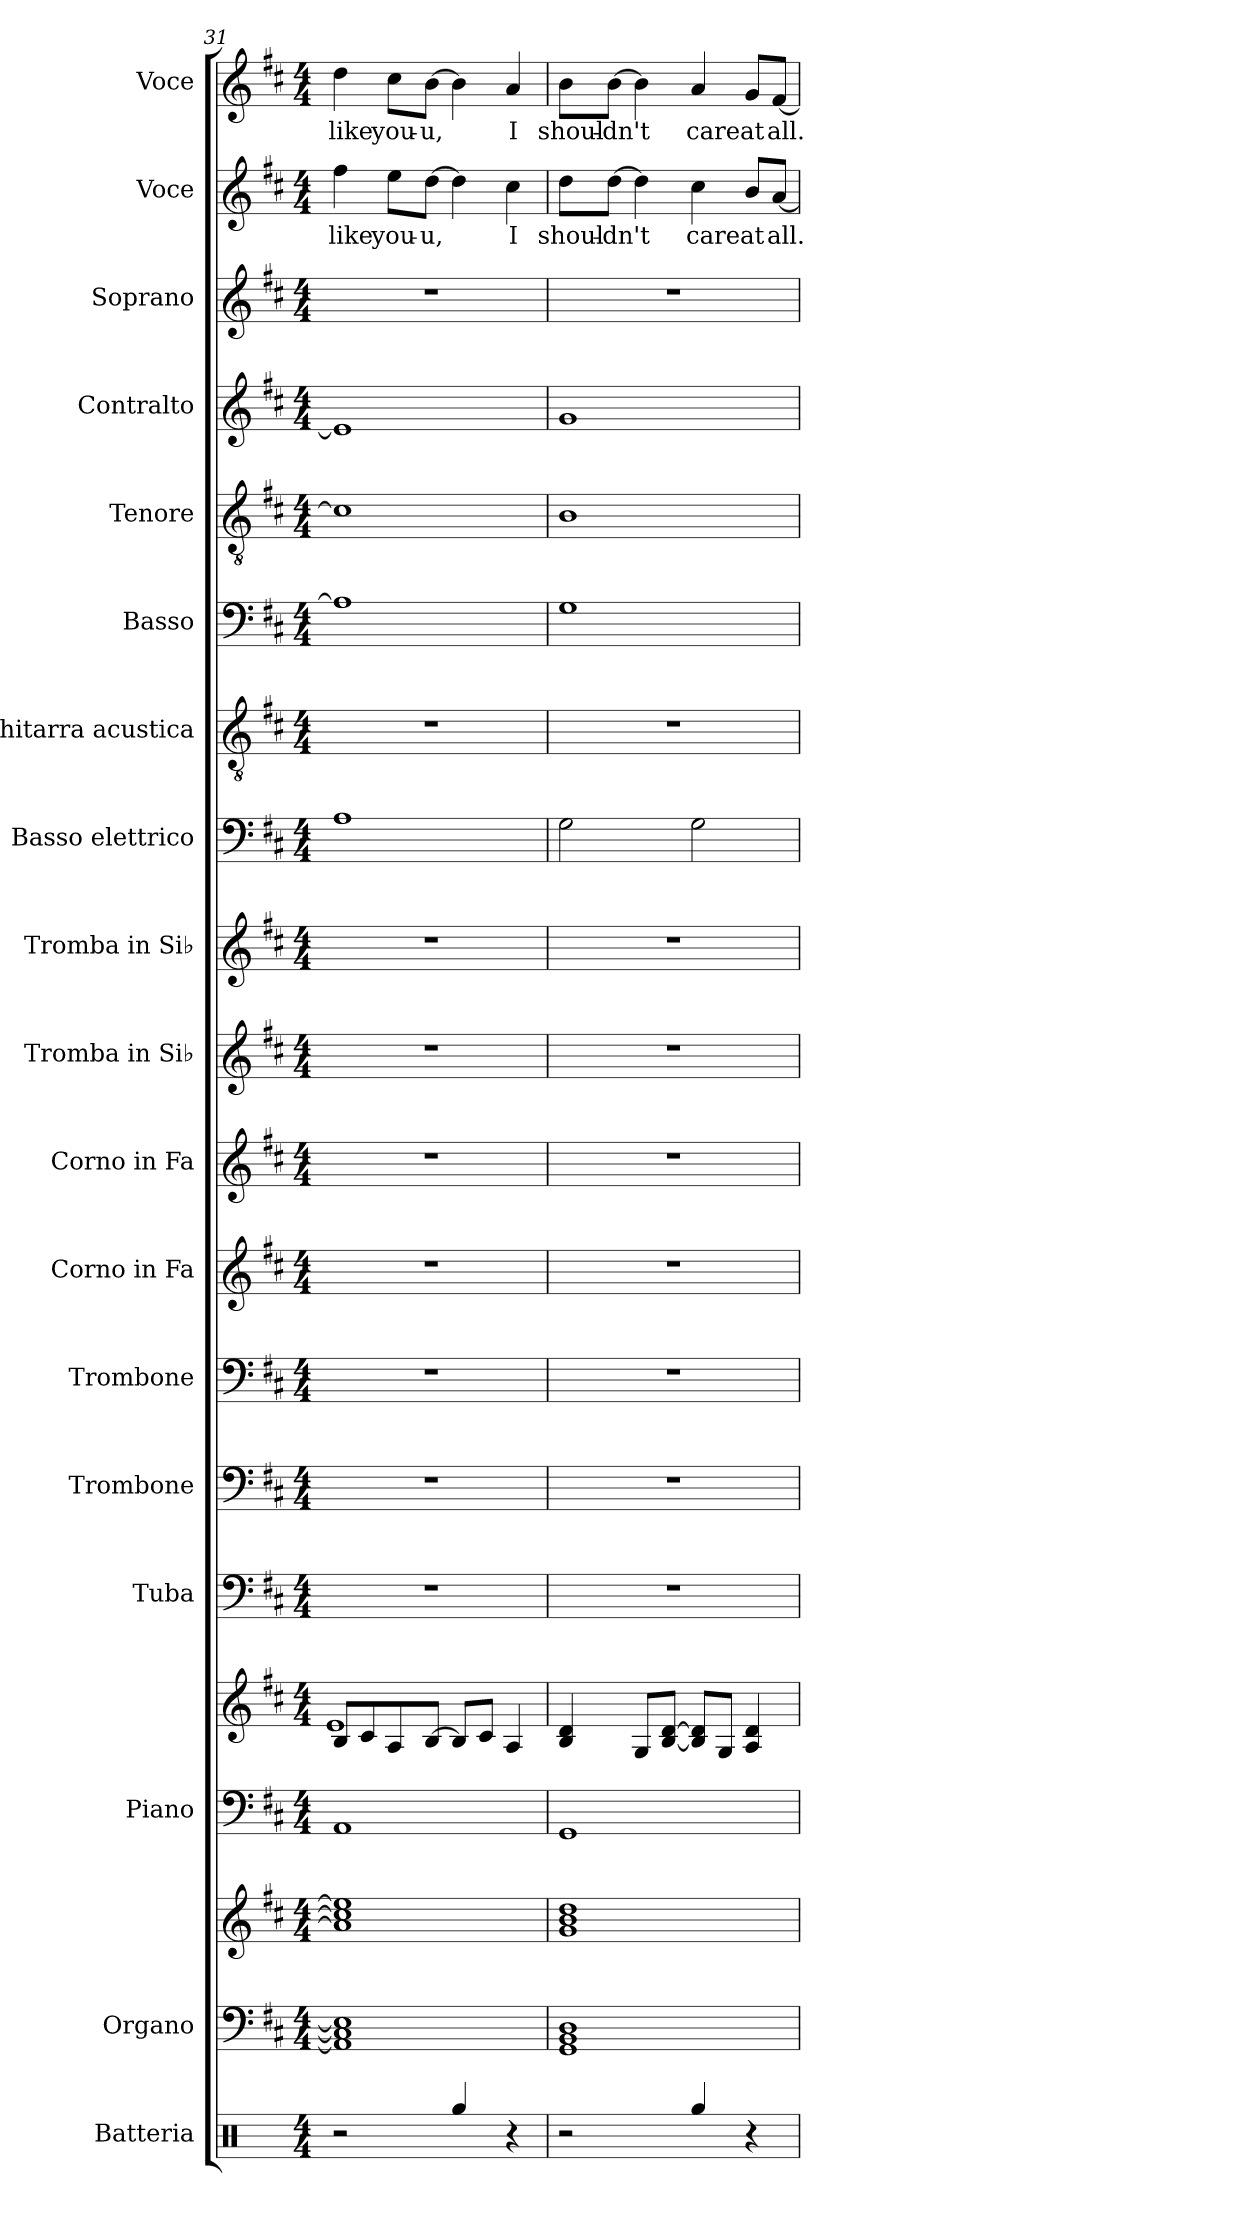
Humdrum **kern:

**kern	**kern	**kern	**kern	**kern	**kern	**kern	**kern	**kern	**kern	**kern	**kern	**kern	**kern	**kern	**kern	**kern	**kern	**kern	**text	**kern	**text
*part18	*part17	*part17	*part16	*part16	*part15	*part14	*part13	*part12	*part11	*part10	*part9	*part8	*part7	*part6	*part5	*part4	*part3	*part2	*part2	*part1	*part1
*staff20	*staff19	*staff18	*staff17	*staff16	*staff15	*staff14	*staff13	*staff12	*staff11	*staff10	*staff9	*staff8	*staff7	*staff6	*staff5	*staff4	*staff3	*staff2	*staff2	*staff1	*staff1
*I"Batteria	*I"Organo	*	*I"Piano	*	*I"Tuba	*I"Trombone	*I"Trombone	*I"Corno in Fa	*I"Corno in Fa	*I"Tromba in Si♭	*I"Tromba in Si♭	*I"Basso elettrico	*I"Chitarra acustica	*I"Basso	*I"Tenore	*I"Contralto	*I"Soprano	*I"Voce	*	*I"Voce	*
*I'Batt.	*I'Org.	*	*	*	*I'Tba.	*I'Trb.	*I'Trb.	*I'Cor. Fa	*I'Cor. Fa	*I'Tr. Si♭	*I'Tr. Si♭	*I'B. el.	*	*I'B.	*I'T.	*I'A.	*I'S.	*I'Vo.	*	*I'Vo.	*
*clefX	*clefF4	*clefG2	*clefF4	*clefG2	*clefF4	*clefF4	*clefF4	*clefG2	*clefG2	*clefG2	*clefG2	*clefF4	*clefGv2	*clefF4	*clefGv2	*clefG2	*clefG2	*clefG2	*	*clefG2	*
*	*	*	*	*	*	*	*	*ITrd4c7	*ITrd4c7	*ITrd1c2	*ITrd1c2	*ITrd7c12	*	*	*	*	*	*	*	*	*
*k[]	*k[f#c#]	*k[f#c#]	*k[f#c#]	*k[f#c#]	*k[f#c#]	*k[f#c#]	*k[f#c#]	*k[f#]	*k[f#]	*k[]	*k[]	*k[f#c#]	*k[f#c#]	*k[f#c#]	*k[f#c#]	*k[f#c#]	*k[f#c#]	*k[f#c#]	*	*k[f#c#]	*
*M4/4	*M4/4	*M4/4	*M4/4	*M4/4	*M4/4	*M4/4	*M4/4	*M4/4	*M4/4	*M4/4	*M4/4	*M4/4	*M4/4	*M4/4	*M4/4	*M4/4	*M4/4	*M4/4	*	*M4/4	*
=31	=31	=31	=31	=31	=31	=31	=31	=31	=31	=31	=31	=31	=31	=31	=31	=31	=31	=31	=31	=31	=31
*	*	*	*	*^	*	*	*	*	*	*	*	*	*	*	*	*	*	*	*	*	*
!	!	!	!	!	!	!	!	!	!	!	!	!	!	!	!	!	!	!	!	!LO:LY:b	!	!LO:LY:b
2r	1AA] 1C#] 1E]	1a] 1cc#] 1ee]	1AA	8B/L	1e	1r	1r	1r	1r	1r	1r	1r	1AA	1r	1A]	1c#]	1e]	1r	4ff#\	like	4dd\	like
.	.	.	.	8c#/	.	.	.	.	.	.	.	.	.	.	.	.	.	.	.	.	.	.
!	!	!	!	!	!	!	!	!	!	!	!	!	!	!	!	!	!	!	!	!LO:LY:b	!	!LO:LY:b
.	.	.	.	8A/	.	.	.	.	.	.	.	.	.	.	.	.	.	.	8ee\L	you-	8cc#\L	you-
!	!	!	!	!	!	!	!	!	!	!	!	!	!	!	!	!	!	!	!	!LO:LY:b	!	!LO:LY:b
.	.	.	.	[8B/J	.	.	.	.	.	.	.	.	.	.	.	.	.	.	[8dd\J	-u,	[8b\J	-u,
4Rgg/	.	.	.	8B/L]	.	.	.	.	.	.	.	.	.	.	.	.	.	.	4dd\]	.	4b\]	.
.	.	.	.	8c#/J	.	.	.	.	.	.	.	.	.	.	.	.	.	.	.	.	.	.
!	!	!	!	!	!	!	!	!	!	!	!	!	!	!	!	!	!	!	!	!LO:LY:b	!	!LO:LY:b
4r	.	.	.	4A/	.	.	.	.	.	.	.	.	.	.	.	.	.	.	4cc#\	I	4a/	I
*	*	*	*	*v	*v	*	*	*	*	*	*	*	*	*	*	*	*	*	*	*	*	*
=32	=32	=32	=32	=32	=32	=32	=32	=32	=32	=32	=32	=32	=32	=32	=32	=32	=32	=32	=32	=32	=32
!	!	!	!	!	!	!	!	!	!	!	!	!	!	!	!	!	!	!	!LO:LY:b	!	!LO:LY:b
2r	1GG 1BB 1D	1g 1b 1dd	1GG	4B/ 4d/	1r	1r	1r	1r	1r	1r	1r	2GG\	1r	1G	1B	1g	1r	8dd\L	shoul-	8b\L	shoul-
!	!	!	!	!	!	!	!	!	!	!	!	!	!	!	!	!	!	!	!LO:LY:b	!	!LO:LY:b
.	.	.	.	.	.	.	.	.	.	.	.	.	.	.	.	.	.	[8dd\J	-dn't	[8b\J	-dn't
.	.	.	.	8G/L	.	.	.	.	.	.	.	.	.	.	.	.	.	4dd\]	.	4b\]	.
.	.	.	.	[8B/ [8d/J	.	.	.	.	.	.	.	.	.	.	.	.	.	.	.	.	.
!	!	!	!	!	!	!	!	!	!	!	!	!	!	!	!	!	!	!	!LO:LY:b	!	!LO:LY:b
4Rgg/	.	.	.	8B/] 8d/]L	.	.	.	.	.	.	.	2GG\	.	.	.	.	.	4cc#\	care	4a/	care
.	.	.	.	8G/J	.	.	.	.	.	.	.	.	.	.	.	.	.	.	.	.	.
!	!	!	!	!	!	!	!	!	!	!	!	!	!	!	!	!	!	!	!LO:LY:b	!	!LO:LY:b
4r	.	.	.	4A/ 4d/	.	.	.	.	.	.	.	.	.	.	.	.	.	8b/L	at	8g/L	at
!	!	!	!	!	!	!	!	!	!	!	!	!	!	!	!	!	!	!	!LO:LY:b	!	!LO:LY:b
.	.	.	.	.	.	.	.	.	.	.	.	.	.	.	.	.	.	[8a/J	all.	[8f#/J	all.
=	=	=	=	=	=	=	=	=	=	=	=	=	=	=	=	=	=	=	=	=	=
*-	*-	*-	*-	*-	*-	*-	*-	*-	*-	*-	*-	*-	*-	*-	*-	*-	*-	*-	*-	*-	*-
